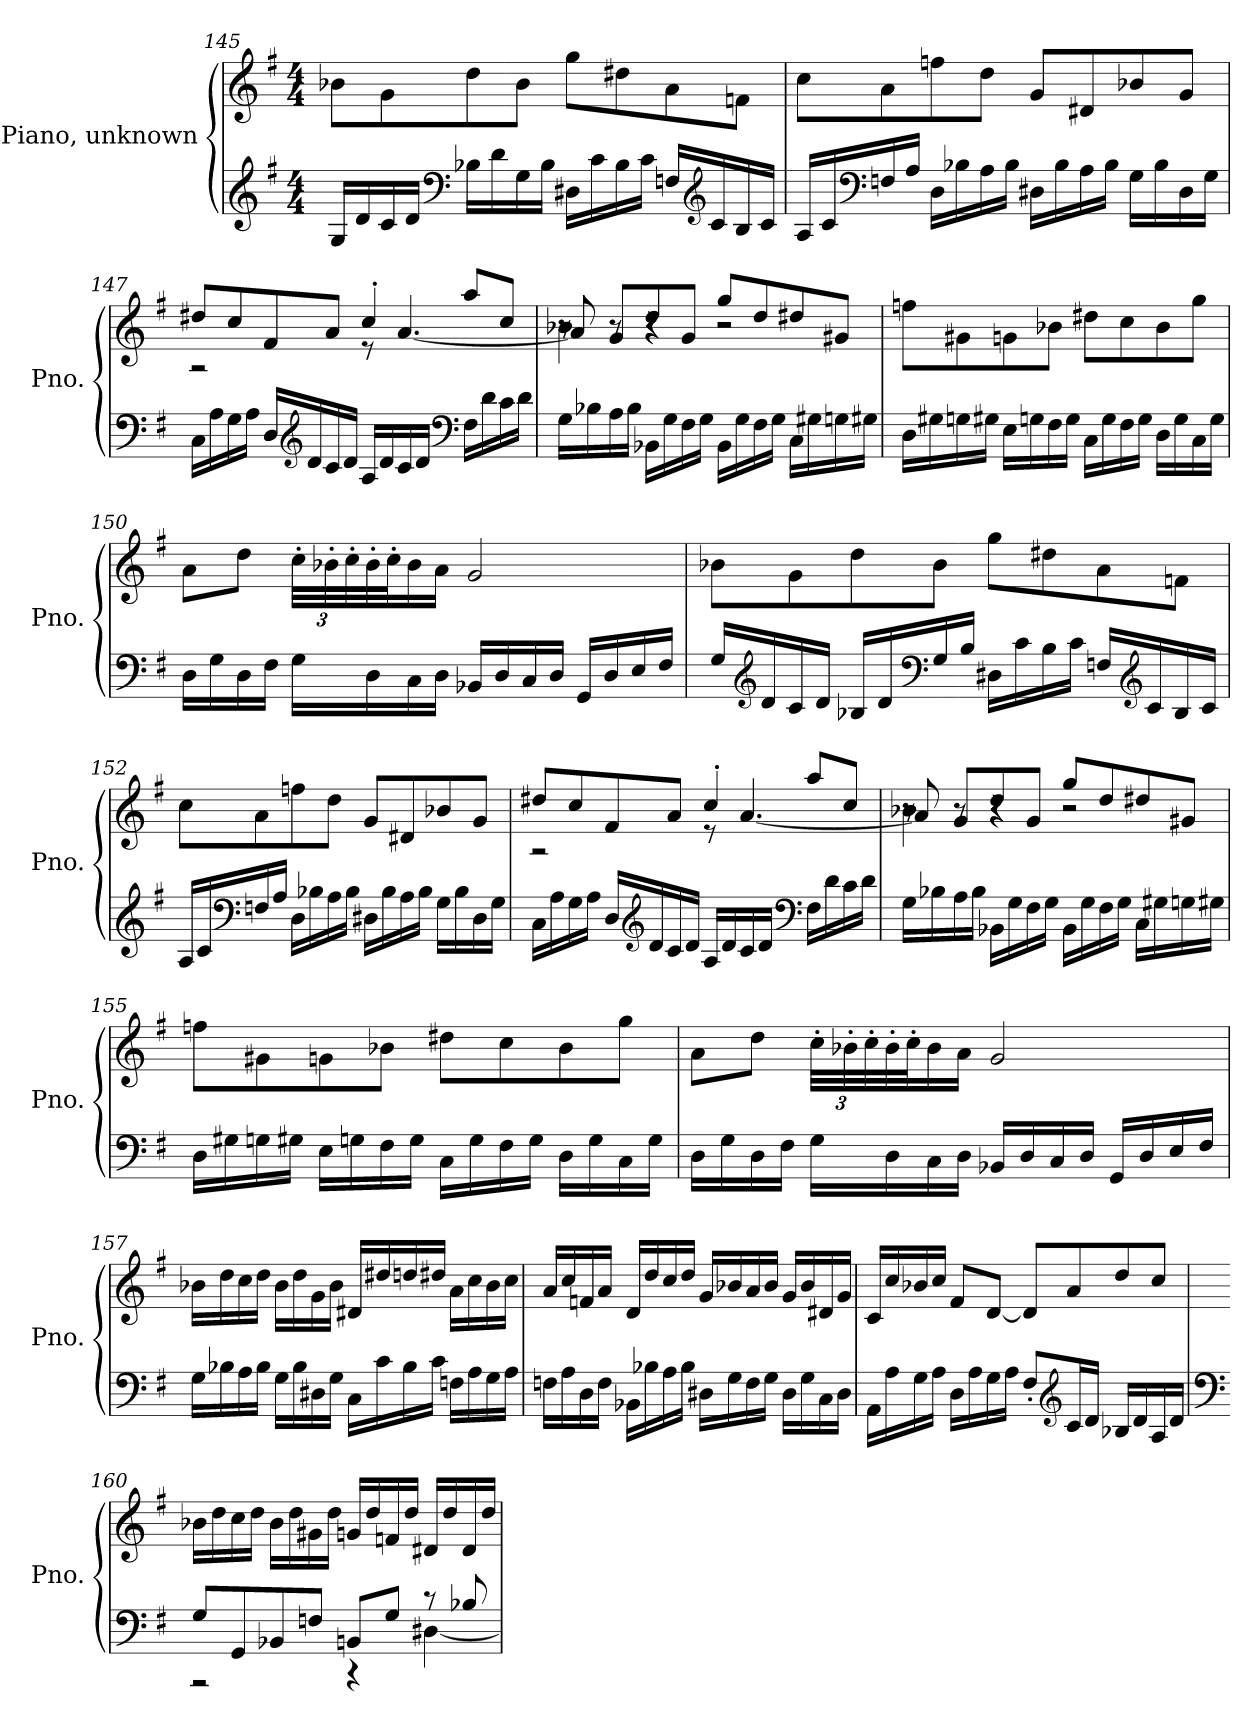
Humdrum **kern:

**kern	**kern
*part1	*part1
*staff2	*staff1
*I"Piano, unknown	*
*I'Pno.	*
*clefG2	*clefG2
*k[f#]	*k[f#]
*M4/4	*M4/4
=145	=145
16G/LL	8b-X\L
16d/	.
16c/	8g\
16d/JJ	.
*clefF4	*
16B-X\LL	8dd\
16d\	.
16G\	8b-\J
16B-\JJ	.
16D#X\LL	8gg\L
16c\	.
16B-\	8dd#X\
16c\JJ	.
16Fn/LL	8a\
*clefG2	*
16c/	.
16B-/	8fn\J
16c/JJ	.
!!LO:LB:g=z
=146	=146
16A/LL	8cc\L
16c/	.
*clefF4	*
16Fn/	8a\
16A/JJ	.
16D\LL	8ffn\
16B-X\	.
16A\	8dd\J
16B-\JJ	.
16D#X\LL	8g/L
16B-\	.
16A\	8d#X/
16B-\JJ	.
16G\LL	8b-X/
16B-\	.
16D#\	8g/J
16G\JJ	.
=147	=147
*	*^
16C\LL	8dd#X/L	2r
16A\	.	.
16G\	8cc/	.
16A\JJ	.	.
16D/LL	8f#/	.
*clefG2	*	*
16d/	.	.
16c/	8a/J	.
16d/JJ	.	.
16A/LL	4cc'/	8r
16d/	.	.
16c/	.	[4.a/
16d/JJ	.	.
*clefF4	*	*
16F#\LL	8aa/L	.
16d\	.	.
16c\	8cc/J	.
16d\JJ	.	.
!!LO:LB:g=z
=148	=148	=148
*	*	*^
16G\LL	8r	4b-X\	8a/]
16B-X\	.	.	.
16A\	8g/L	.	8r
16B-\JJ	.	.	.
16BB-X\LL	8dd/	4r	4r
16G\	.	.	.
16F#\	8g/J	.	.
16G\JJ	.	.	.
16BB-\LL	8gg/L	2r	2r
16G\	.	.	.
16F#\	8dd/	.	.
16G\JJ	.	.	.
16C\LL	8dd#X/	.	.
16G#X\	.	.	.
16Gn\	8g#X/J	.	.
16G#X\JJ	.	.	.
*	*v	*v	*v
=149	=149
16D\LL	8ffn\L
16G#X\	.
16Gn\	8g#X\
16G#X\JJ	.
16E\LL	8gn\
16Gn\	.
16F#\	8b-X\J
16G\JJ	.
16C\LL	8dd#X\L
16G\	.
16F#\	8cc\
16G\JJ	.
16D\LL	8b-\
16G\	.
16C\	8gg\J
16G\JJ	.
!!LO:LB:g=z
=150	=150
16D\LL	8a\L
16G\	.
16D\	8dd\J
16F#\JJ	.
*	*Xbrackettup
16G\LL	48cc'\LLL
.	48b-X'\
.	48cc'\
16D\	32b-'\
.	32cc'\J
16C\	16b-\
16D\JJ	16a\JJ
16BB-X/LL	2g/
16D/	.
16C/	.
16D/JJ	.
16GG/LL	.
16D/	.
16E/	.
16F#/JJ	.
=151	=151
16G/LL	8b-X\L
*clefG2	*
16d/	.
16c/	8g\
16d/JJ	.
16B-X/LL	8dd\
16d/	.
*clefF4	*
16G/	8b-\J
16B-/JJ	.
16D#X\LL	8gg\L
16c\	.
16B-\	8dd#X\
16c\JJ	.
16Fn/LL	8a\
*clefG2	*
16c/	.
16B-/	8fn\J
16c/JJ	.
!!LO:PB:g=z
=152	=152
16A/LL	8cc\L
16c/	.
*clefF4	*
16Fn/	8a\
16A/JJ	.
16D\LL	8ffn\
16B-X\	.
16A\	8dd\J
16B-\JJ	.
16D#X\LL	8g/L
16B-\	.
16A\	8d#X/
16B-\JJ	.
16G\LL	8b-X/
16B-\	.
16D#\	8g/J
16G\JJ	.
=153	=153
*	*^
16C\LL	8dd#X/L	2r
16A\	.	.
16G\	8cc/	.
16A\JJ	.	.
16D/LL	8f#/	.
*clefG2	*	*
16d/	.	.
16c/	8a/J	.
16d/JJ	.	.
16A/LL	4cc'/	8r
16d/	.	.
16c/	.	[4.a/
16d/JJ	.	.
*clefF4	*	*
16F#\LL	8aa/L	.
16d\	.	.
16c\	8cc/J	.
16d\JJ	.	.
!!LO:LB:g=z
=154	=154	=154
*	*	*^
16G\LL	8r	4b-X\	8a/]
16B-X\	.	.	.
16A\	8g/L	.	8r
16B-\JJ	.	.	.
16BB-X\LL	8dd/	4r	4r
16G\	.	.	.
16F#\	8g/J	.	.
16G\JJ	.	.	.
16BB-\LL	8gg/L	2r	2r
16G\	.	.	.
16F#\	8dd/	.	.
16G\JJ	.	.	.
16C\LL	8dd#X/	.	.
16G#X\	.	.	.
16Gn\	8g#X/J	.	.
16G#X\JJ	.	.	.
*	*v	*v	*v
=155	=155
16D\LL	8ffn\L
16G#X\	.
16Gn\	8g#X\
16G#X\JJ	.
16E\LL	8gn\
16Gn\	.
16F#\	8b-X\J
16G\JJ	.
16C\LL	8dd#X\L
16G\	.
16F#\	8cc\
16G\JJ	.
16D\LL	8b-\
16G\	.
16C\	8gg\J
16G\JJ	.
!!LO:LB:g=z
=156	=156
16D\LL	8a\L
16G\	.
16D\	8dd\J
16F#\JJ	.
16G\LL	48cc'\LLL
.	48b-X'\
.	48cc'\
16D\	32b-'\
.	32cc'\J
16C\	16b-\
16D\JJ	16a\JJ
16BB-X/LL	2g/
16D/	.
16C/	.
16D/JJ	.
16GG/LL	.
16D/	.
16E/	.
16F#/JJ	.
=157	=157
16G\LL	16b-X\LL
16B-X\	16dd\
16A\	16cc\
16B-\JJ	16dd\JJ
16G\LL	16b-\LL
16B-\	16dd\
16D#X\	16g\
16G\JJ	16b-\JJ
16C\LL	16d#X/LL
16c\	16dd#X/
16B-\	16ddn/
16c\JJ	16dd#X/JJ
16Fn\LL	16a\LL
16A\	16cc\
16G\	16b-\
16A\JJ	16cc\JJ
!!LO:LB:g=z
=158	=158
16Fn\LL	16a/LL
16A\	16cc/
16D\	16fn/
16F\JJ	16a/JJ
16BB-X\LL	16d/LL
16B-X\	16dd/
16A\	16cc/
16B-\JJ	16dd/JJ
16D#X\LL	16g/LL
16G\	16b-X/
16F\	16a/
16G\JJ	16b-/JJ
16D#\LL	16g/LL
16G\	16b-/
16C\	16d#X/
16D#\JJ	16g/JJ
=159	=159
16AA\LL	16c/LL
16A\	16cc/
16G\	16b-X/
16A\JJ	16cc/JJ
16D\LL	8f#/L
16A\	.
16G\	[8d/J
16A\JJ	.
8F#'/L	8d/L]
*clefG2	*
16c/L	8a/
16d/JJ	.
16B-X/LL	8dd/
16d/	.
16A/	8cc/J
16d/JJ	.
!!LO:LB:g=z
=160	=160
*clefF4	*
*^	*
8G/L	2r	16b-X\LL
.	.	16dd\
8GG/	.	16cc\
.	.	16dd\JJ
8BB-X/	.	16b-\LL
.	.	16dd\
8Fn/J	.	16g#X\
.	.	16dd\JJ
8BBn/L	4r	16gn/LL
.	.	16dd/
8G/J	.	16fn/
.	.	16dd/JJ
8r	[4D#X\	16d#X/LL
.	.	16dd/
8B-X/	.	16d#/
.	.	16dd/JJ
*v	*v	*
=	=
*-	*-
